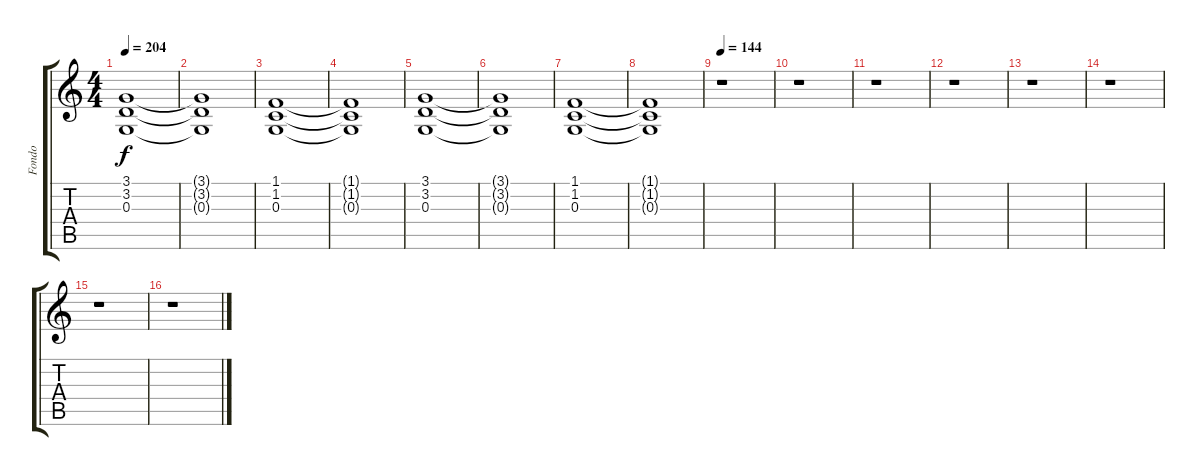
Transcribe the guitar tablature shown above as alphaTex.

\track ("Fondo" "Fondo") {instrument stringensemble1}
\staff {score tabs}
\tuning (E4 B3 G3 D3 A2 E2) {hide}
\ts (4 4)
\tempo 204
\clef g2
\ks c
(3.1 3.2 0.3).1{dy f} |
(3.1{t} 3.2{t} 0.3{t}).1 |
(1.1 1.2 0.3).1 |
(1.1{t} 1.2{t} 0.3{t}).1 |
(3.1 3.2 0.3).1 |
(3.1{t} 3.2{t} 0.3{t}).1 |
(1.1 1.2 0.3).1 |
(1.1{t} 1.2{t} 0.3{t}).1 |
\tempo 144
r.1 |
r.1 |
r.1 |
r.1 |
r.1 |
r.1 |
r.1 |
r.1
